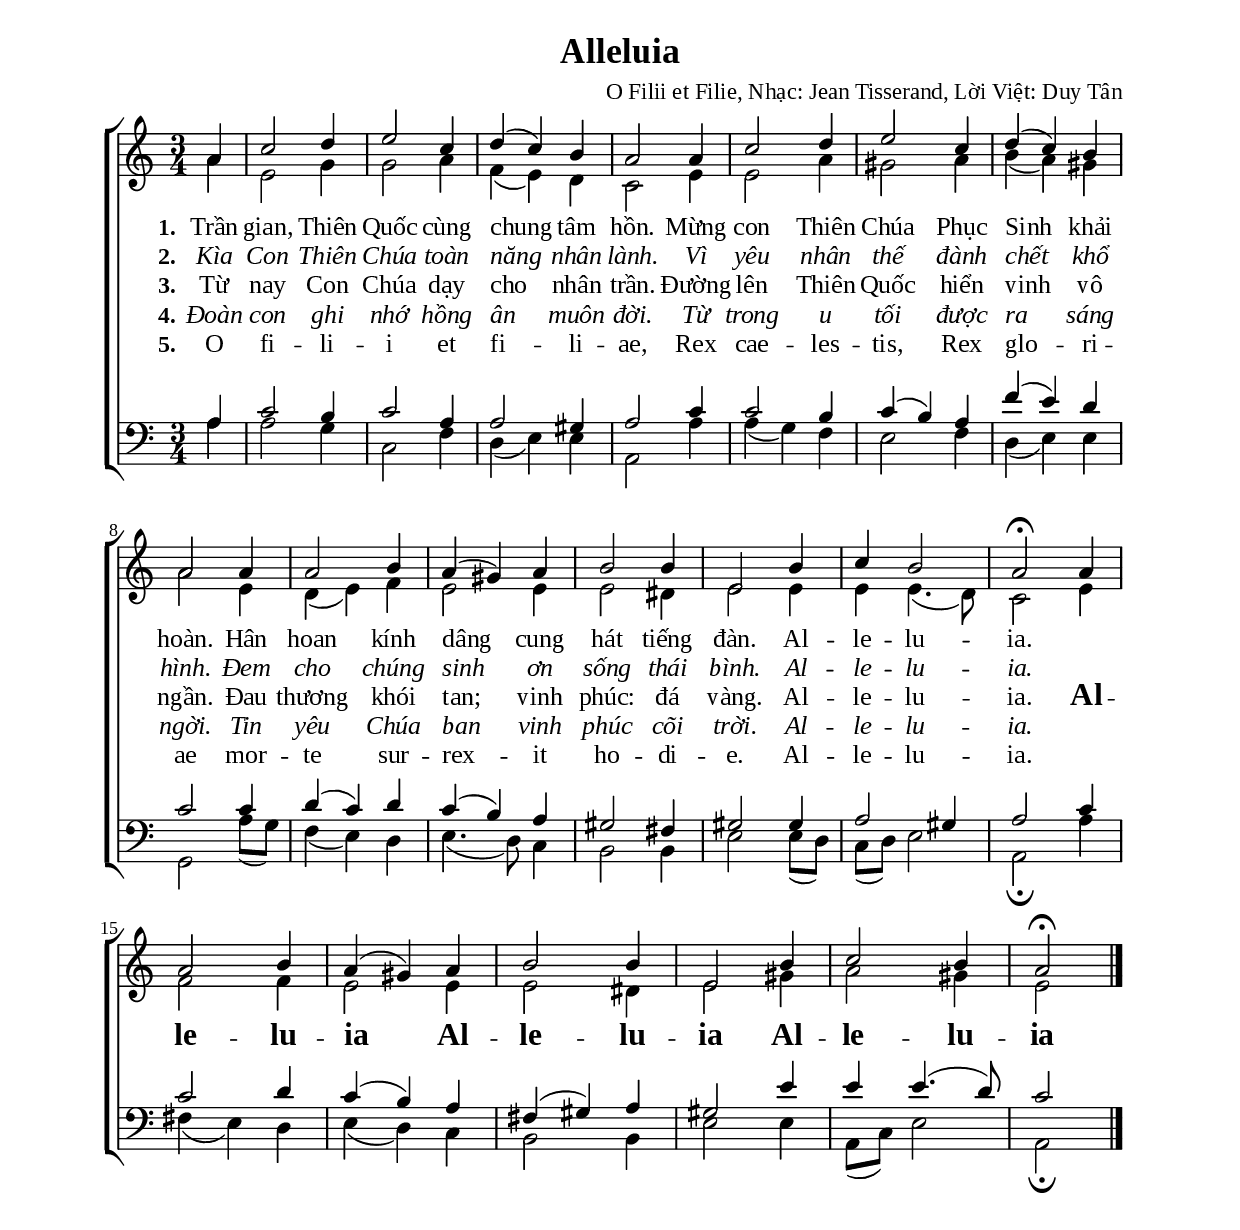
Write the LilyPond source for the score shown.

%%%%%%%%%%%%%%%%%%%%%%%%%%%%%
% Nội dung tài liệu
% 1. Cài đặt chung
% 2. Nhạc
% 3. Lời
% 4. Bố trí
%%%%%%%%%%%%%%%%%%%%%%%%%%%%%

%%%%%%%%%%%%%%%%%%%%%%%%%%%%%
% 1. Cài đặt chung
%%%%%%%%%%%%%%%%%%%%%%%%%%%%%
\version "2.18.2"

\header {
  title = "Alleluia"
  arranger = "O Filii et Filie, Nhạc: Jean Tisserand, Lời Việt: Duy Tân"
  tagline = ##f
}

global= {
  \key c \major
  \time 3/4
}

\paper {
  #(set-paper-size "a4")
  top-margin = 15\mm
  bottom-margin = 15\mm
  left-margin = 20\mm
  right-margin = 20\mm
  indent = #0
  #(define fonts
	 (make-pango-font-tree "Liberation Serif"
	 		       "Liberation Serif"
			       "Liberation Serif"
			       (/ 20 20)))
}

printItalic = \with {
  \override LyricText.font-shape = #'italic
}

%%%%%%%%%%%%%%%%%%%%%%%%%%%%%
% 2. Nhạc
%%%%%%%%%%%%%%%%%%%%%%%%%%%%%
musicOne = \relative c' {
                  \partial 4 a'4
  %{ 01 %} c2 d4 |
  %{ 02 %} e2 c4 |
  %{ 03 %} d4(c4) b4 |
  %{ 04 %} a2 a4 |
  %{ 05 %} c2 d4 |
  %{ 06 %} e2 c4 |
  %{ 07 %} d4(c4) b4 |
  %{ 08 %} a2 a4 |
  %{ 09 %} a2 b4 |
  %{ 10 %} a4(gis4) a4 |
  %{ 11 %} b2 b4 |
  %{ 12 %} e,2 b'4 |
  %{ 13 %} c4 b2 |
                  a2 \fermata

  %{ 14 %} a4 |
  %{ 15 %} a2 b4 |
  %{ 16 %} a4(gis4) a4 |
  %{ 17 %} b2 b4 |
  %{ 18 %} e,2 b'4 |
  %{ 19 %} c2 b4 |
                  a2 \fermata \bar "|."
}

musicTwo = \relative c' {
                  \partial 4 a'4
  %{ 01 %} e2 g4 |
  %{ 02 %} g2 a4 |
  %{ 03 %} f4(e4) d4 |
  %{ 04 %} c2 e4 |
  %{ 05 %} e2 a4 |
  %{ 06 %} gis2 a4 |
  %{ 07 %} b4(a4) gis4 |
  %{ 08 %} a2 e4 |
  %{ 09 %} d4(e4) f4 |
  %{ 10 %} e2 e4 |
  %{ 11 %} e2 dis4 |
  %{ 12 %} e2 e4 |
  %{ 13 %} e4 e4.(d8) |
                   c2

  %{ 14 %} e4 |
  %{ 15 %} f2 f4 |
  %{ 16 %} e2 e4 |
  %{ 17 %} e2 dis4 |
  %{ 18 %} e2 gis4 |
  %{ 19 %} a2 gis4 |
                  e2 \bar "|."
}

musicThree = \relative c {
                    \partial 4 a'4
  %{ 01 %} c2 b4 |
  %{ 02 %} c2 a4 |
  %{ 03 %} a2 gis4 |
  %{ 04 %} a2 c4 |
  %{ 05 %} c2 b4 |
  %{ 06 %} c4(b4) a4 |
  %{ 07 %} f'4(e4) d4 |
  %{ 08 %} c2 c4 |
  %{ 09 %} d4(c4) d4 |
  %{ 10 %} c4(b4) a4 |
  %{ 11 %} gis2 fis4 |
  %{ 12 %} gis2 gis4 |
  %{ 13 %} a2 gis4 |
                    a2

  %{ 14 %} c4 |
  %{ 15 %} c2 d4 |
  %{ 16 %} c4(b4) a4 |
  %{ 17 %} fis4(gis4) a4 |
  %{ 18 %} gis2 e'4 |
  %{ 19 %} e4 e4.(d8) |
                    c2
}

musicFour = \relative c {
                    \partial 4 a'4
  %{ 01 %} a2 g4 |
  %{ 02 %} c,2 f4 |
  %{ 03 %} d4(e4) e4 |
  %{ 04 %} a,2 a'4 |
  %{ 05 %} a4(g4) f4 |
  %{ 06 %} e2 f4 |
  %{ 07 %} d4(e4) e4 |
  %{ 08 %} g,2 a'8(g8) |
  %{ 09 %} f4(e4) d4 |
  %{ 10 %} e4.(d8) c4 |
  %{ 11 %} b2 b4 |
  %{ 12 %} e2 e8(d8) |
  %{ 13 %} c8(d8) e2 |
                    a,2 _\fermata

  %{ 14 %} a'4 |
  %{ 15 %} fis4(e4) d4 |
  %{ 16 %} e4(d4) c4 |
  %{ 17 %} b2 b4 |
  %{ 18 %} e2 e4 |
  %{ 19 %} a,8(c8) e2 |
                  a,2 _\fermata
}

%%%%%%%%%%%%%%%%%%%%%%%%%%%%%
% 3. Lời
%%%%%%%%%%%%%%%%%%%%%%%%%%%%%
commonChorus = \lyricmode {
  \override LyricText.font-series = #'bold
  \override LyricText.font-size = #+3
  Al -- le -- lu -- ia
  Al -- le -- lu -- ia
  Al -- le -- lu -- ia
}

tiengVietMot = \lyricmode {
  \set stanza = #"1."
  Trần gian, Thiên Quốc cùng chung tâm hồn.
  Mừng con Thiên Chúa Phục Sinh khải hoàn.
  Hân hoan kính dâng cung hát tiếng đàn. Al -- le -- lu -- ia.
}

tiengVietHai = \lyricmode {
  \set stanza = #"2."
  Kìa Con Thiên Chúa toàn năng nhân lành.
  Vì yêu nhân thế đành chết khổ hình.
  Đem cho chúng sinh ơn sống thái bình. Al -- le -- lu -- ia.
}

tiengVietBa = \lyricmode {
  \set stanza = #"3."
  Từ nay Con Chúa dạy cho nhân trần.
  Đường lên Thiên Quốc hiển vinh vô ngần.
  Đau thương khói tan; vinh phúc: đá vàng. Al -- le -- lu -- ia.
  \commonChorus
}

tiengVietBon = \lyricmode {
  \set stanza = #"4."
  Đoàn con ghi nhớ hồng ân muôn đời.
  Từ trong u tối được ra sáng ngời.
  Tin yêu Chúa ban vinh phúc cõi trời. Al -- le -- lu -- ia.
}

latinh = \lyricmode {
  \set stanza = #"5."
  O fi -- li -- i et fi -- li -- ae,
  Rex cae -- les -- tis, Rex glo -- ri -- ae
  mor -- te sur -- rex -- it ho -- di -- e. Al -- le -- lu -- ia.
}

%%%%%%%%%%%%%%%%%%%%%%%%%%%%%
% 4. Bố trí
%%%%%%%%%%%%%%%%%%%%%%%%%%%%%
\score {
    \new ChoirStaff <<
      \new Staff <<
        \global
        \clef "treble"
        \new Voice = "sopranos" {
          \voiceOne \global \stemUp \slurUp \musicOne
        }
        \new Voice = "alto" {
          \voiceTwo \global \stemDown \slurDown \musicTwo
        }
      >>

      \new Lyrics \lyricsto sopranos \tiengVietMot
      \new Lyrics \printItalic \lyricsto sopranos \tiengVietHai
      \new Lyrics \lyricsto sopranos \tiengVietBa
      \new Lyrics \printItalic \lyricsto sopranos \tiengVietBon
      \new Lyrics \lyricsto sopranos \latinh

      \new Staff <<
        \clef "bass"
        \global
        \new Voice = "tenor" {
          \voiceThree \global \stemUp \slurUp \musicThree
        }
        \new Voice = "bass" {
          \voiceThree \global \stemDown \slurDown \musicFour
        }
      >>
    >>
}
